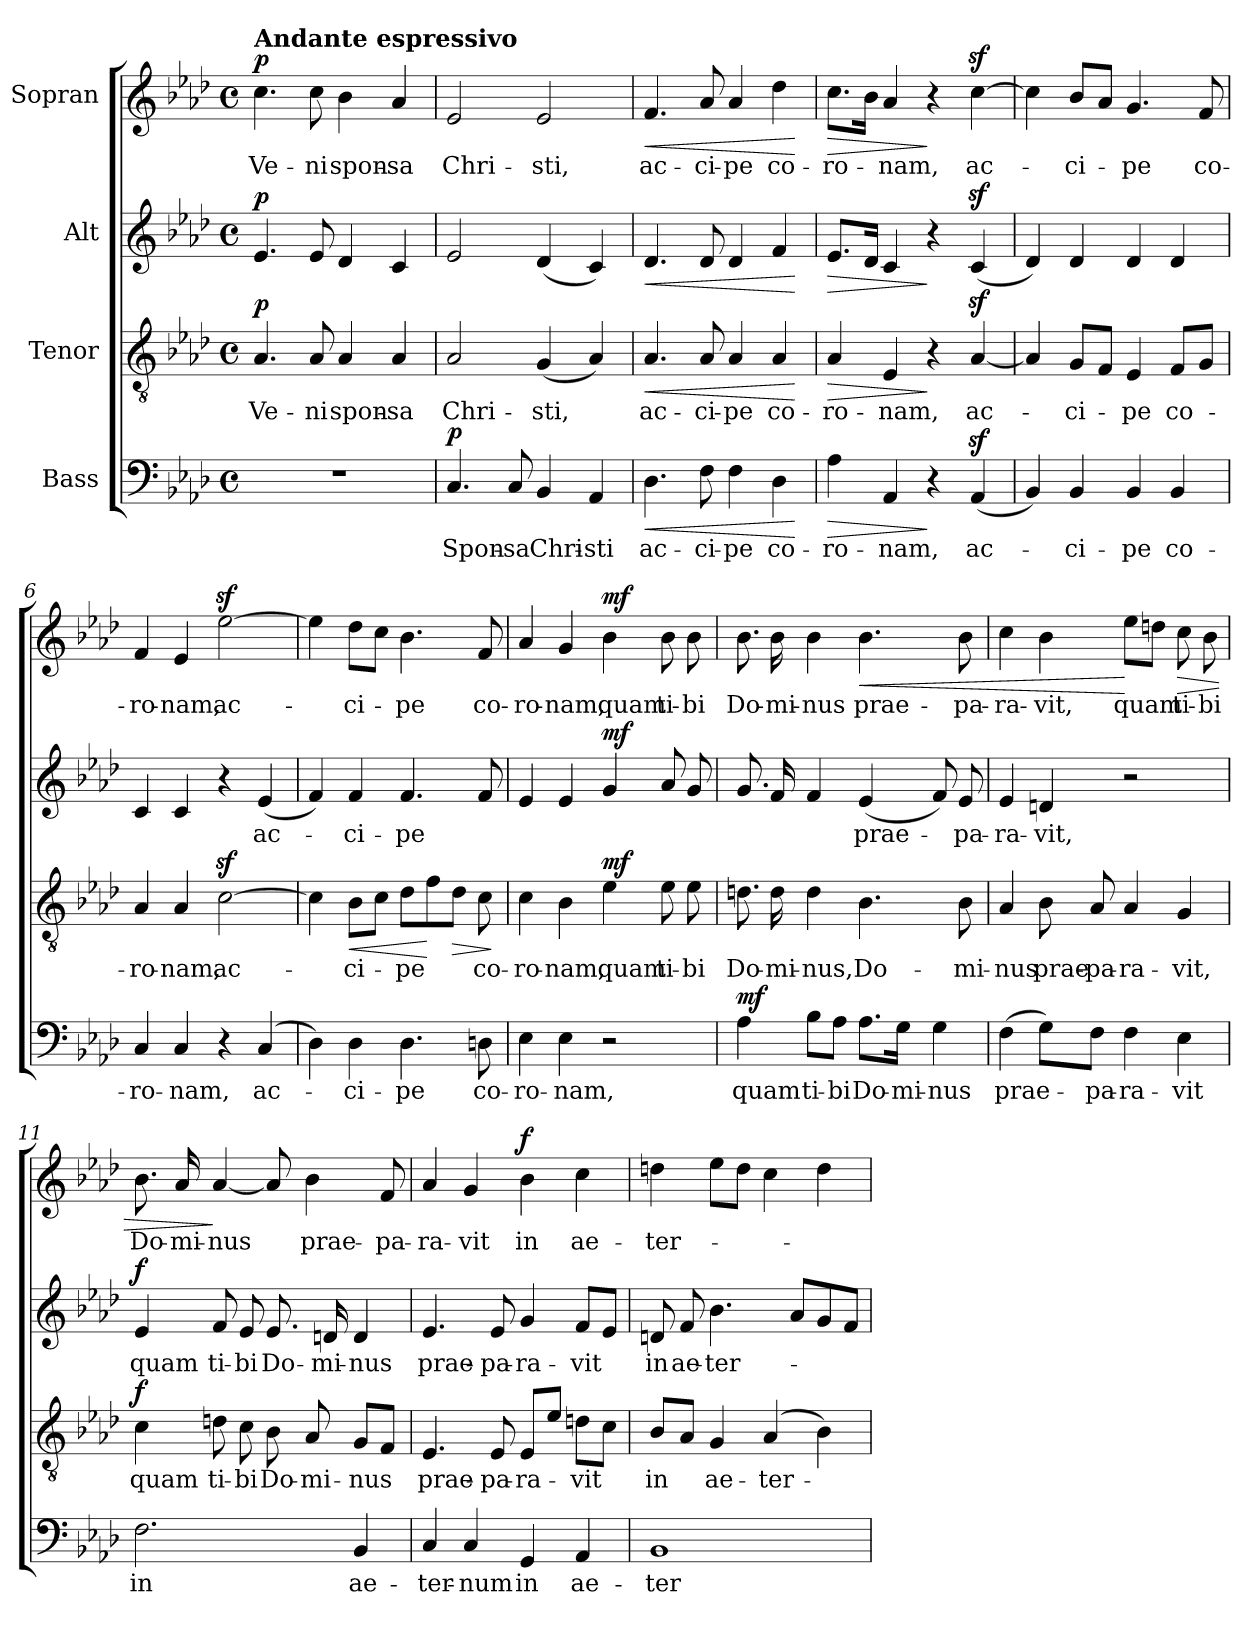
**kern	**text	**dynam	**kern	**text	**dynam	**kern	**text	**dynam	**kern	**text	**dynam
*part4	*part4	*part4	*part3	*part3	*part3	*part2	*part2	*part2	*part1	*part1	*part1
*staff4	*staff4	*staff4	*staff3	*staff3	*staff3	*staff2	*staff2	*staff2	*staff1	*staff1	*staff1
*I"Bass	*	*	*I"Tenor	*	*	*I"Alt	*	*	*I"Sopran	*	*
*clefF4	*	*	*clefGv2	*	*	*clefG2	*	*	*clefG2	*	*
*k[b-e-a-d-]	*	*	*k[b-e-a-d-]	*	*	*k[b-e-a-d-]	*	*	*k[b-e-a-d-]	*	*
*A-:	*	*	*A-:	*	*	*A-:	*	*	*A-:	*	*
*M4/4	*	*	*M4/4	*	*	*M4/4	*	*	*M4/4	*	*
*met(c)	*	*	*met(c)	*	*	*met(c)	*	*	*met(c)	*	*
*MM80	*	*	*MM80	*	*	*MM80	*	*	*MM80	*	*
=1	=1	=1	=1	=1	=1	=1	=1	=1	=1	=1	=1
!	!	!	!	!	!	!	!	!	!LO:TX:a:B:t=Andante espressivo	!	!
!	!	!	!	!	!LO:DY:a	!	!	!LO:DY:a	!	!	!LO:DY:a
1r	.	.	4.A-/	Ve-	p	4.e-/	.	p	4.cc\	Ve-	p
.	.	.	8A-/	-ni	.	8e-/	.	.	8cc\	-ni	.
.	.	.	4A-/	spon-	.	4d-/	.	.	4b-\	spon-	.
.	.	.	4A-/	-sa	.	4c/	.	.	4a-/	-sa	.
=2	=2	=2	=2	=2	=2	=2	=2	=2	=2	=2	=2
!	!	!LO:DY:a	!	!	!	!	!	!	!	!	!
4.C/	Spon-	p	2A-/	Chri-	.	2e-/	.	.	2e-/	Chri-	.
8C/	-sa	.	.	.	.	.	.	.	.	.	.
4BB-/	Chri-	.	(4G/	-sti,	.	(4d-/	.	.	2e-/	-sti,	.
4AA-/	-sti	.	4A-/)	.	.	4c/)	.	.	.	.	.
=3	=3	=3	=3	=3	=3	=3	=3	=3	=3	=3	=3
!	!	!LO:HP:b	!	!	!LO:HP:b	!	!	!LO:HP:b	!	!	!LO:HP:b
4.D-\	ac-	<	4.A-/	ac-	<	4.d-/	.	<	4.f/	ac-	<
8F\	-ci-	.	8A-/	-ci-	.	8d-/	.	.	8a-/	-ci-	.
4F\	-pe	.	4A-/	-pe	.	4d-/	.	.	4a-/	-pe	.
4D-\	co-	.	4A-/	co-	.	4f/	.	.	4dd-\	co-	.
.	.	[	.	.	[	.	.	[	.	.	[
=4	=4	=4	=4	=4	=4	=4	=4	=4	=4	=4	=4
!	!	!LO:HP:b	!	!	!LO:HP:b	!	!	!LO:HP:b	!	!	!LO:HP:b
4A-\	-ro-	>	4A-/	-ro-	>	8.e-/L	.	>	8.cc\L	-ro-	>
.	.	.	.	.	.	16d-/Jk	.	.	16b-\Jk	.	.
4AA-/	-nam,	.	4E-/	-nam,	.	4c/	.	.	4a-/	-nam,	.
4r	.	]	4r	.	]	4r	.	]	4r	.	]
(4AA-z>/	ac-	.	[4A-z>/	ac-	.	(4cz>/	.	.	[4ccz>\	ac-	.
=5	=5	=5	=5	=5	=5	=5	=5	=5	=5	=5	=5
4BB-/)	.	.	4A-/]	.	.	4d-/)	.	.	4cc\]	.	.
4BB-/	-ci-	.	8G/L	-ci-	.	4d-/	.	.	8b-/L	-ci-	.
.	.	.	8F/J	.	.	.	.	.	8a-/J	.	.
4BB-/	-pe	.	4E-/	-pe	.	4d-/	.	.	4.g/	-pe	.
4BB-/	co-	.	8F/L	co-	.	4d-/	.	.	.	.	.
.	.	.	8G/J	.	.	.	.	.	8f/	co-	.
!!LO:LB:g=z
=6	=6	=6	=6	=6	=6	=6	=6	=6	=6	=6	=6
4C/	-ro-	.	4A-/	-ro-	.	4c/	.	.	4f/	-ro-	.
4C/	-nam,	.	4A-/	-nam,	.	4c/	.	.	4e-/	-nam,	.
4r	.	.	[2cz>\	ac-	.	4r	.	.	[2ee-z>\	ac-	.
(4C/	ac-	.	.	.	.	(>4e-/	ac-	.	.	.	.
=7	=7	=7	=7	=7	=7	=7	=7	=7	=7	=7	=7
4D-\)	.	.	4c\]	.	.	4f/)	.	.	4ee-\]	.	.
!	!	!	!	!	!LO:HP:b	!	!	!	!	!	!
4D-\	-ci-	.	8B-\L	-ci-	<	4f/	-ci-	.	8dd-\L	-ci-	.
.	.	.	8c\J	.	.	.	.	.	8cc\J	.	.
4.D-\	-pe	.	8d-\L	-pe	.	4.f/	-pe	.	4.b-\	-pe	.
.	.	.	8f\	.	[	.	.	.	.	.	.
!	!	!	!	!	!LO:HP:b	!	!	!	!	!	!
.	.	.	8d-\J	.	>	.	.	.	.	.	.
8Dn\	co-	.	8c\	co-	.	8f/	.	.	8f/	co-	.
.	.	.	.	.	]	.	.	.	.	.	.
=8	=8	=8	=8	=8	=8	=8	=8	=8	=8	=8	=8
4E-\	-ro-	.	4c\	-ro-	.	4e-/	.	.	4a-/	-ro-	.
4E-\	-nam,	.	4B-\	-nam,	.	4e-/	.	.	4g/	-nam,	.
!	!	!	!	!	!LO:DY:a	!	!	!LO:DY:a	!	!	!LO:DY:a
2r	.	.	4e-\	quam	mf	4g/	.	mf	4b-\	quam	mf
.	.	.	8e-\	ti-	.	8a-/	.	.	8b-\	ti-	.
.	.	.	8e-\	-bi	.	8g/	.	.	8b-\	-bi	.
=9	=9	=9	=9	=9	=9	=9	=9	=9	=9	=9	=9
!	!	!LO:DY:a	!	!	!	!	!	!	!	!	!
4A-\	quam	mf	8.dn\	Do-	.	8.g/	.	.	8.b-\	Do-	.
.	.	.	16d\	-mi-	.	16f/	.	.	16b-\	-mi-	.
8B-\L	ti-	.	4d\	-nus,	.	4f/	.	.	4b-\	-nus	.
8A-\J	-bi	.	.	.	.	.	.	.	.	.	.
!	!	!	!	!	!	!	!	!	!	!	!LO:HP:b
8.A-\L	Do-	.	4.B-\	Do-	.	(>4e-/	prae-	.	4.b-\	prae-	<
16G\Jk	-mi-	.	.	.	.	.	.	.	.	.	.
4G\	-nus	.	.	.	.	8f/)	.	.	.	.	.
.	.	.	8B-\	-mi-	.	8e-/	-pa-	.	8b-\	-pa-	.
!!LO:LB:g=z
=10	=10	=10	=10	=10	=10	=10	=10	=10	=10	=10	=10
(4F\	prae-	.	4A-/	-nus	.	4e-/	-ra-	.	4cc\	-ra-	.
8G\L)	.	.	8B-\	prae-	.	4dn/	-vit,	.	4b-\	-vit,	.
8F\J	-pa-	.	8A-/	-pa-	.	.	.	.	.	.	.
4F\	-ra-	.	4A-/	-ra-	.	2r	.	.	8ee-\L	quam	[
.	.	.	.	.	.	.	.	.	8ddn\J	.	.
!	!	!	!	!	!	!	!	!	!	!	!LO:HP:b
4E-\	-vit	.	4G/	-vit,	.	.	.	.	8cc\	ti-	>
.	.	.	.	.	.	.	.	.	8b-\	-bi	.
=11	=11	=11	=11	=11	=11	=11	=11	=11	=11	=11	=11
!	!	!	!	!	!LO:DY:a	!	!	!LO:DY:a	!	!	!
2.F\	in	.	4c\	quam	f	4e-/	quam	f	8.b-\	Do-	.
.	.	.	.	.	.	.	.	.	16a-/	-mi-	.
.	.	.	8dn\	ti-	.	8f/	ti-	.	[4a-/	-nus	]
.	.	.	8c\	-bi	.	8e-/	-bi	.	.	.	.
.	.	.	8B-\	Do-	.	8.e-/	Do-	.	8a-/]	.	.
.	.	.	8A-/	-mi-	.	.	.	.	4b-\	prae-	.
.	.	.	.	.	.	16dn/	-mi-	.	.	.	.
4BB-/	ae-	.	8G/L	-nus	.	4d/	-nus	.	.	.	.
.	.	.	8F/J	.	.	.	.	.	8f/	-pa-	.
=12	=12	=12	=12	=12	=12	=12	=12	=12	=12	=12	=12
4C/	-ter-	.	4.E-/	prae-	.	4.e-/	prae-	.	4a-/	-ra-	.
4C/	-num	.	.	.	.	.	.	.	4g/	-vit	.
.	.	.	8E-/	-pa-	.	8e-/	-pa-	.	.	.	.
!	!	!	!	!	!	!	!	!	!	!	!LO:DY:a
4GG/	in	.	8E-/L	-ra-	.	4g/	-ra-	.	4b-\	in	f
.	.	.	8e-/J	.	.	.	.	.	.	.	.
4AA-/	ae-	.	8dn\L	-vit	.	8f/L	-vit	.	4cc\	ae-	.
.	.	.	8c\J	.	.	8e-/J	.	.	.	.	.
=13	=13	=13	=13	=13	=13	=13	=13	=13	=13	=13	=13
1BB-	-ter-	.	8B-/L	in	.	8dn/	in	.	4ddn\	-ter-	.
.	.	.	8A-/J	.	.	8f/	ae-	.	.	.	.
.	.	.	4G/	ae-	.	4.b-\	-ter-	.	8ee-\L	.	.
.	.	.	.	.	.	.	.	.	8dd\J	.	.
.	.	.	(4A-/	-ter-	.	.	.	.	4cc\	.	.
.	.	.	.	.	.	8a-/L	.	.	.	.	.
.	.	.	4B-\)	.	.	8g/	.	.	4dd\	.	.
.	.	.	.	.	.	8f/J	.	.	.	.	.
=	=	=	=	=	=	=	=	=	=	=	=
*-	*-	*-	*-	*-	*-	*-	*-	*-	*-	*-	*-
